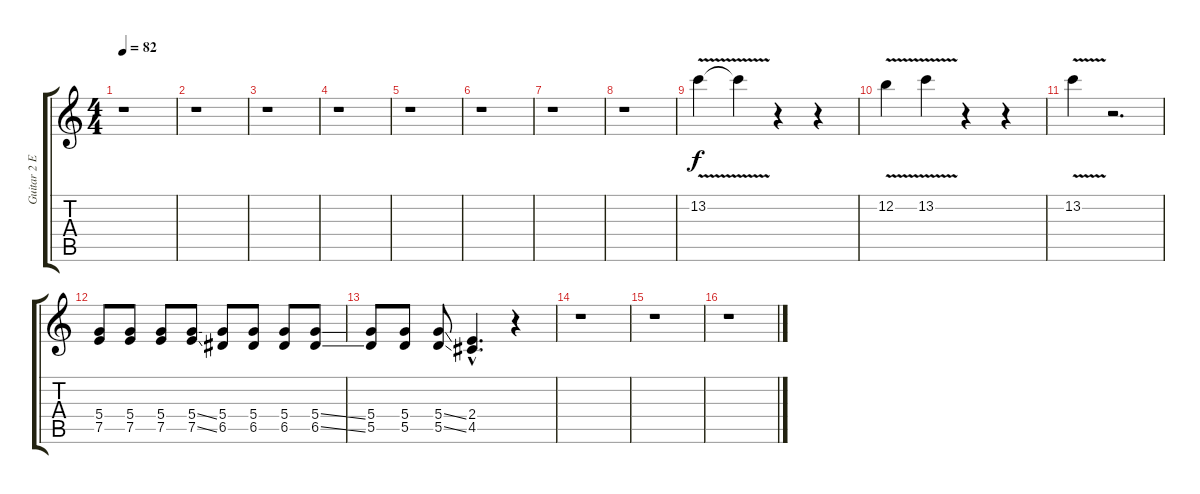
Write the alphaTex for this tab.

\track ("Guitar 2 E'd" "Guitar 2 E") {instrument electricguitarclean}
\staff {score tabs}
\tuning (E4 B3 G3 D3 A2 E2) {hide}
\ts (4 4)
\tempo 82
\clef g2
\ks c
r.1{dy f instrument electricguitarclean} |
r.1 |
r.1 |
r.1 |
r.1 |
r.1 |
r.1 |
r.1 |
13.2{v}.4 13.2{t}.4 r.4 r.4 |
12.2{v}.4 13.2{v}.4 r.4 r.4 |
13.2{v}.4 r.2{d instrument overdrivenguitar} |
(5.4 7.5).8 (5.4 7.5).8 (5.4 7.5).8 (5.4{ss} 7.5{ss}).8 (5.4 6.5).8 (5.4 6.5).8 (5.4 6.5).8 (5.4{ss} 6.5{ss}).8 |
(5.4 5.5).8 (5.4 5.5).8 (5.4{ss} 5.5{ss}).8 (2.4{hac} 4.5{hac}).4{d} r.4 |
r.1{instrument electricguitarclean} |
r.1 |
r.1
